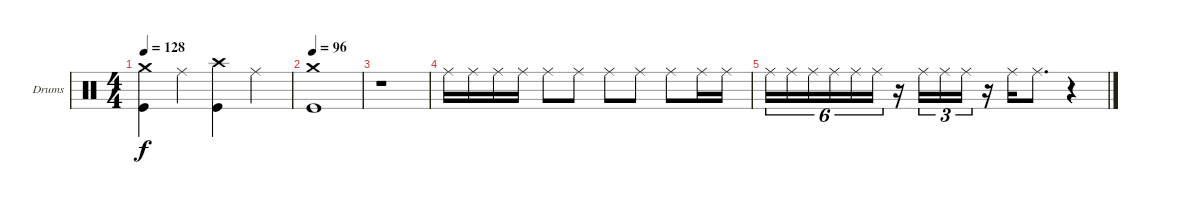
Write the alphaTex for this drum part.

\bracketExtendMode groupsimilarinstruments
\firstSystemTrackNameOrientation horizontal
\otherSystemsTrackNameOrientation horizontal
\track ("Drumkit" "Drums") {instrument percussion}
\staff {score}
\articulation defaults
\ts (4 4)
\tempo 128
\clef neutral
\ks c
("Crash medium (hit)" "Kick (hit)").4{dy f} "Ride (middle)".4 ("Crash high (hit)" "Kick (hit)").4 "Ride (middle)".4 |
\tempo 96
("Crash medium (hit)" "Kick (hit)").1 |
r.1 |
"Ride (middle)".16 "Ride (middle)".16 "Ride (middle)".16 "Ride (middle)".16 "Ride (middle)".8 "Ride (middle)".8 "Ride (middle)".8 "Ride (middle)".8 "Ride (middle)".8 "Ride (middle)".16 "Ride (middle)".16 |
"Ride (middle)".16{tu (6 4)} "Ride (middle)".16{tu (6 4)} "Ride (middle)".16{tu (6 4)} "Ride (middle)".16{tu (6 4)} "Ride (middle)".16{tu (6 4)} "Ride (middle)".16{tu (6 4)} r.16 "Ride (middle)".16{tu (3 2)} "Ride (middle)".16{tu (3 2)} "Ride (middle)".16{tu (3 2)} r.16 "Ride (middle)".16 "Ride (middle)".8{d} r.4
